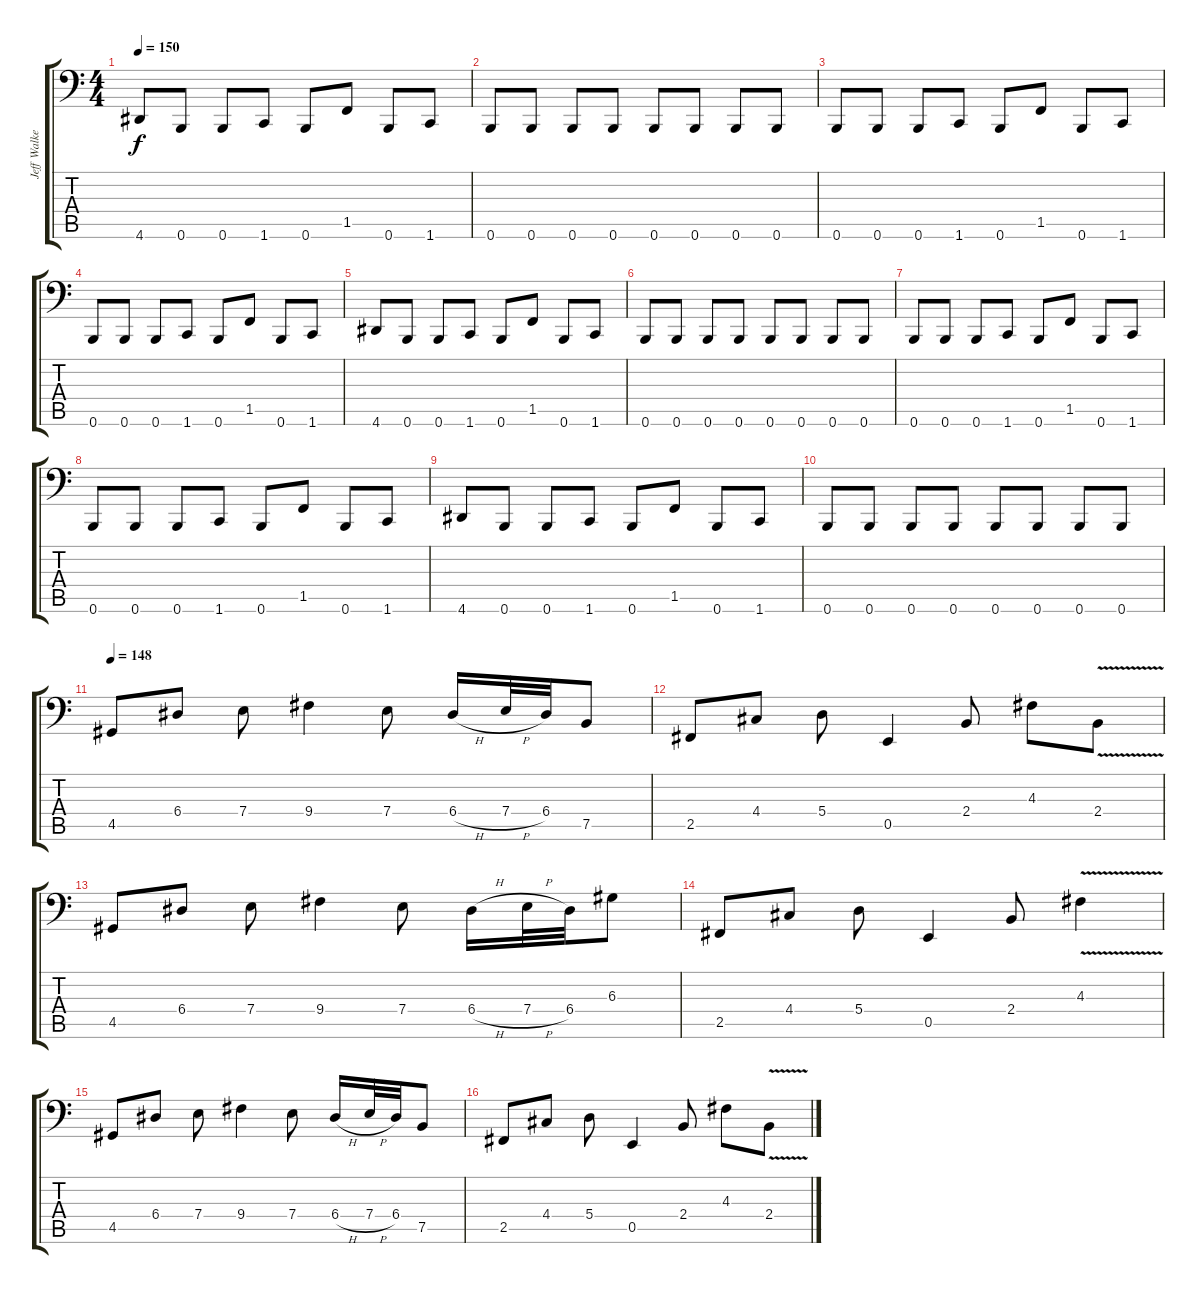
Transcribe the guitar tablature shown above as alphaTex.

\track ("Jeff Walker" "Jeff Walke") {instrument electricbasspick}
\staff {score tabs}
\tuning (B2 Gb2 D2 A1 E1 B0) {hide}
\ts (4 4)
\tempo 150
\clef f4
\ks c
4.6.8{dy f} 0.6.8 0.6.8 1.6.8 0.6.8 1.5.8 0.6.8 1.6.8 |
0.6.8 0.6.8 0.6.8 0.6.8 0.6.8 0.6.8 0.6.8 0.6.8 |
0.6.8 0.6.8 0.6.8 1.6.8 0.6.8 1.5.8 0.6.8 1.6.8 |
0.6.8 0.6.8 0.6.8 1.6.8 0.6.8 1.5.8 0.6.8 1.6.8 |
4.6.8 0.6.8 0.6.8 1.6.8 0.6.8 1.5.8 0.6.8 1.6.8 |
0.6.8 0.6.8 0.6.8 0.6.8 0.6.8 0.6.8 0.6.8 0.6.8 |
0.6.8 0.6.8 0.6.8 1.6.8 0.6.8 1.5.8 0.6.8 1.6.8 |
0.6.8 0.6.8 0.6.8 1.6.8 0.6.8 1.5.8 0.6.8 1.6.8 |
4.6.8 0.6.8 0.6.8 1.6.8 0.6.8 1.5.8 0.6.8 1.6.8 |
0.6.8 0.6.8 0.6.8 0.6.8 0.6.8 0.6.8 0.6.8 0.6.8 |
\tempo 153
\tempo 148
4.5.8 6.4.8 7.4.8 9.4.4 7.4.8 6.4{h}.16 7.4{h}.32 6.4.32 7.5.8 |
2.5.8 4.4.8 5.4.8 0.5.4 2.4.8 4.3.8 2.4{v}.8 |
4.5.8 6.4.8 7.4.8 9.4.4 7.4.8 6.4{h}.16 7.4{h}.32 6.4.32 6.3.8 |
2.5.8 4.4.8 5.4.8 0.5.4 2.4.8 4.3{v}.4 |
4.5.8 6.4.8 7.4.8 9.4.4 7.4.8 6.4{h}.16 7.4{h}.32 6.4.32 7.5.8 |
2.5.8 4.4.8 5.4.8 0.5.4 2.4.8 4.3.8 2.4{v}.8
